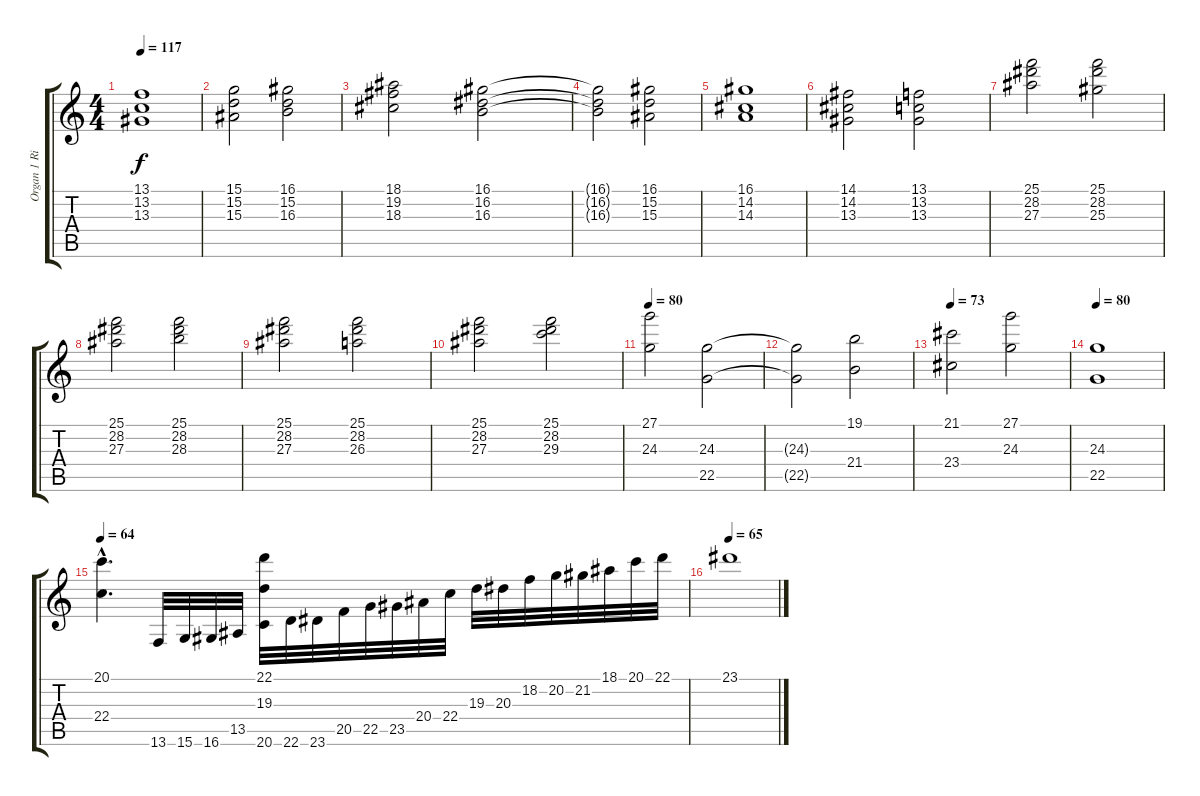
\track ("Organ 1 Right (Emerson)" "Organ 1 Ri") {instrument rockorgan}
\staff {score tabs}
\tuning (E4 B3 G3 D3 A2 E2) {hide}
\ts (4 4)
\tempo 117
\clef g2
\ks c
(13.1 13.2 13.3).1{dy f} |
(15.1 15.2 15.3).2 (16.1 15.2 16.3).2 |
(18.1 19.2 18.3).2 (16.1 16.2 16.3).2 |
(16.1{t} 16.2{t} 16.3{t}).2 (16.1 15.2 15.3).2 |
(16.1 14.2 14.3).1 |
(14.1 14.2 13.3).2 (13.1 13.2 13.3).2 |
(25.1 28.2 27.3).2 (25.1 28.2 25.3).2 |
(25.1 28.2 27.3).2 (25.1 28.2 28.3).2 |
(25.1 28.2 27.3).2 (25.1 28.2 26.3).2 |
(25.1 28.2 27.3).2 (25.1 28.2 29.3).2 |
\tempo 80
(27.1 24.3).2 (24.3 22.5).2 |
(24.3{t} 22.5{t}).2 (19.1 21.4).2 |
\tempo 73
(21.1 23.4).2 (27.1 24.3).2 |
\tempo 80
(24.3 22.5).1 |
\tempo 64
(20.1{hac} 22.4{hac}).4{d} 13.6.32 15.6.32 16.6.32 13.5.32 (22.1 19.3 20.6).32 22.6.32 23.6.32 20.5.32 22.5.32 23.5.32 20.4.32 22.4.32 19.3.32 20.3.32 18.2.32 20.2.32 21.2.32 18.1.32 20.1.32 22.1.32 |
\tempo 65
23.1.1
